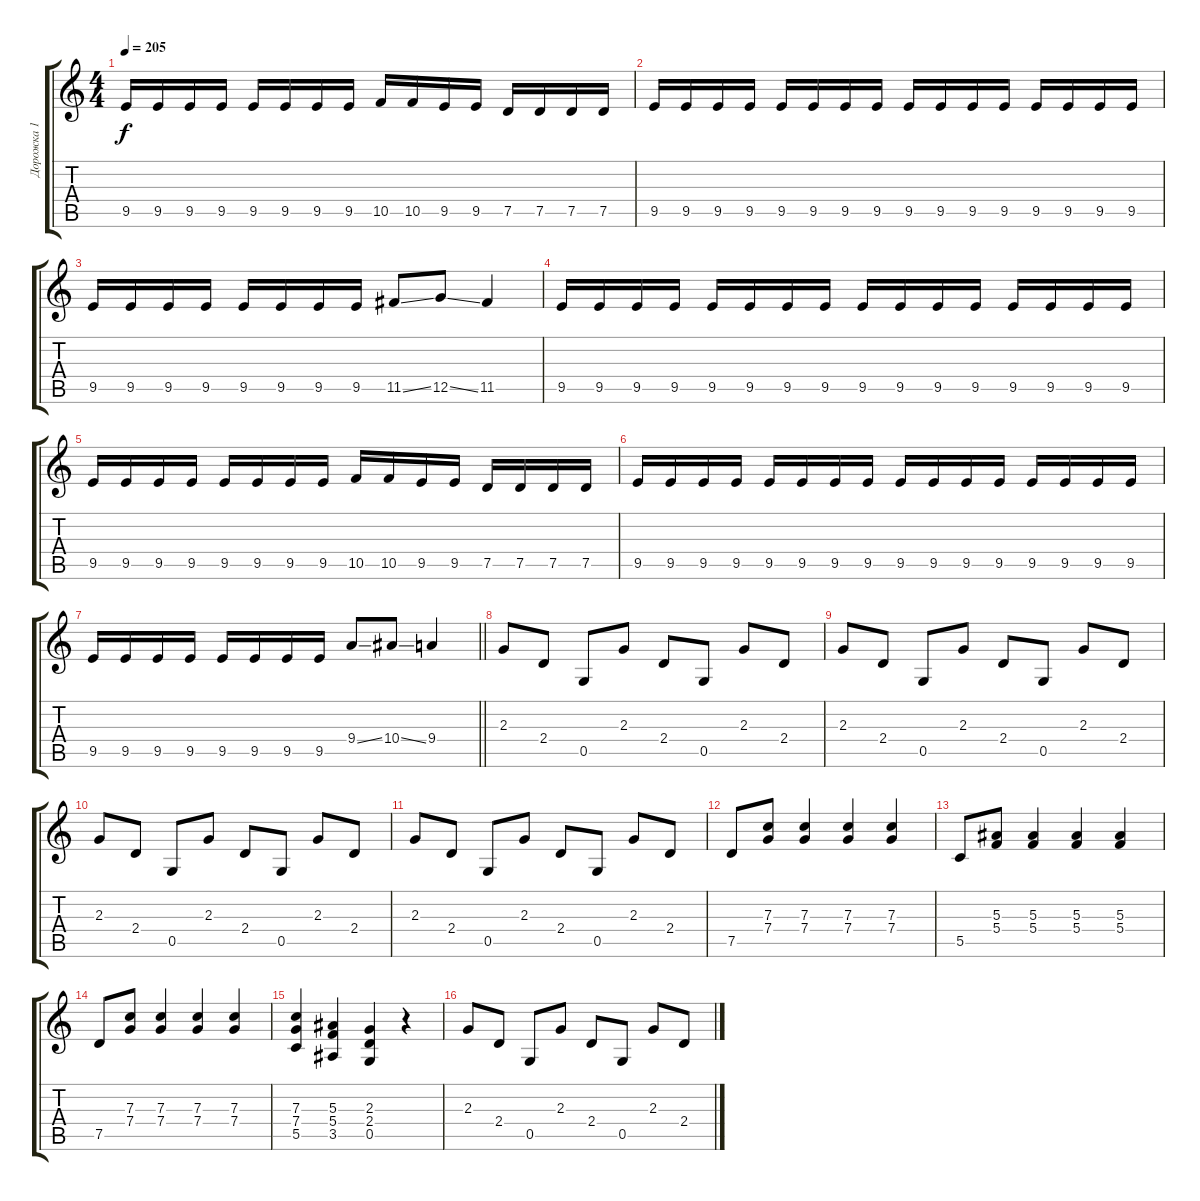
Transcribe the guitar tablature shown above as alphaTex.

\track ("Дорожка 1" "Дорожка 1") {instrument distortionguitar}
\staff {score tabs}
\tuning (D4 A3 F3 C3 G2 D2) {hide}
\ts (4 4)
\tempo 205
\clef g2
\ks c
9.5.16{dy f} 9.5.16 9.5.16 9.5.16 9.5.16 9.5.16 9.5.16 9.5.16 10.5.16 10.5.16 9.5.16 9.5.16 7.5.16 7.5.16 7.5.16 7.5.16 |
9.5.16 9.5.16 9.5.16 9.5.16 9.5.16 9.5.16 9.5.16 9.5.16 9.5.16 9.5.16 9.5.16 9.5.16 9.5.16 9.5.16 9.5.16 9.5.16 |
9.5.16 9.5.16 9.5.16 9.5.16 9.5.16 9.5.16 9.5.16 9.5.16 11.5{ss}.8 12.5{ss}.8 11.5.4 |
9.5.16 9.5.16 9.5.16 9.5.16 9.5.16 9.5.16 9.5.16 9.5.16 9.5.16 9.5.16 9.5.16 9.5.16 9.5.16 9.5.16 9.5.16 9.5.16 |
9.5.16 9.5.16 9.5.16 9.5.16 9.5.16 9.5.16 9.5.16 9.5.16 10.5.16 10.5.16 9.5.16 9.5.16 7.5.16 7.5.16 7.5.16 7.5.16 |
9.5.16 9.5.16 9.5.16 9.5.16 9.5.16 9.5.16 9.5.16 9.5.16 9.5.16 9.5.16 9.5.16 9.5.16 9.5.16 9.5.16 9.5.16 9.5.16 |
\barLineRight lightlight
9.5.16 9.5.16 9.5.16 9.5.16 9.5.16 9.5.16 9.5.16 9.5.16 9.4{ss}.8 10.4{ss}.8 9.4.4 |
2.3.8{instrument acousticguitarsteel} 2.4.8 0.5.8 2.3.8 2.4.8 0.5.8 2.3.8 2.4.8 |
2.3.8 2.4.8 0.5.8 2.3.8 2.4.8 0.5.8 2.3.8 2.4.8 |
2.3.8 2.4.8 0.5.8 2.3.8 2.4.8 0.5.8 2.3.8 2.4.8 |
2.3.8 2.4.8 0.5.8 2.3.8 2.4.8 0.5.8 2.3.8 2.4.8 |
7.5.8 (7.3 7.4).8 (7.3 7.4).4 (7.3 7.4).4 (7.3 7.4).4 |
5.5.8 (5.3 5.4).8 (5.3 5.4).4 (5.3 5.4).4 (5.3 5.4).4 |
7.5.8 (7.3 7.4).8 (7.3 7.4).4 (7.3 7.4).4 (7.3 7.4).4 |
(7.3 7.4 5.5).4 (5.3 5.4 3.5).4 (2.3 2.4 0.5).4 r.4 |
2.3.8 2.4.8 0.5.8 2.3.8 2.4.8 0.5.8 2.3.8 2.4.8
